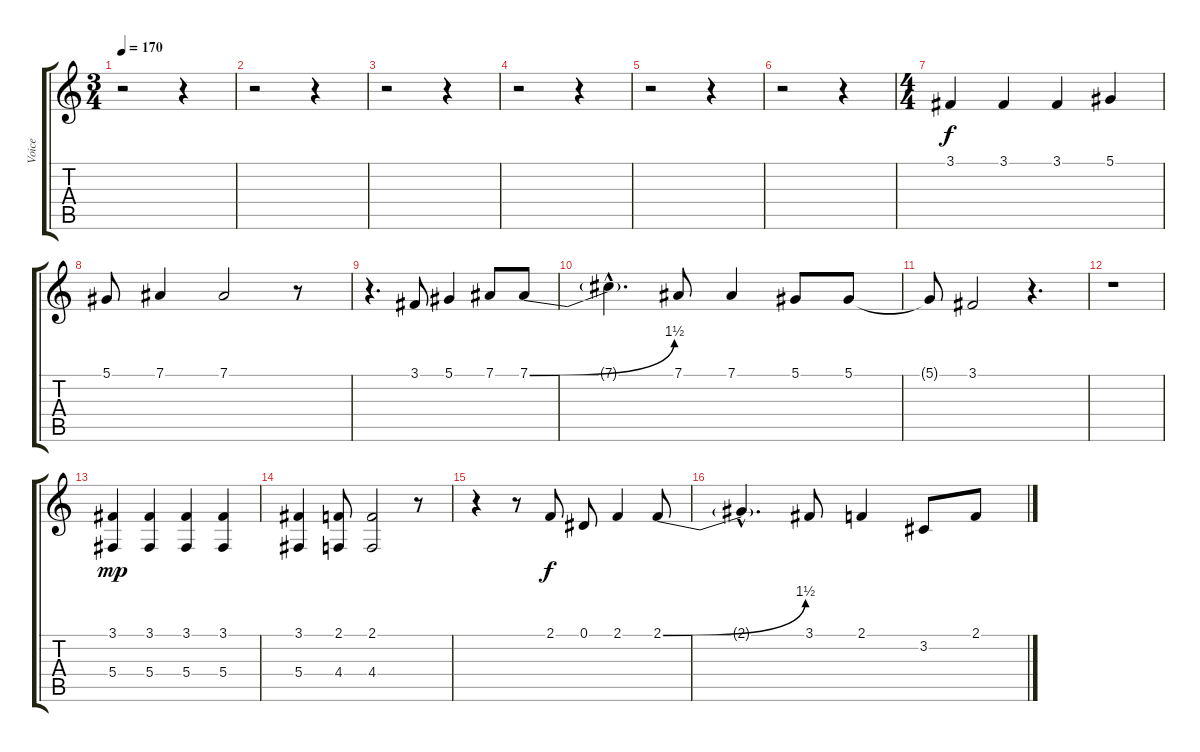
\track ("Voice" "Voice") {instrument lead2sawtooth}
\staff {score tabs}
\tuning (Eb4 Bb3 Gb3 Db3 Ab2 Eb2) {hide}
\ts (3 4)
\tempo 170
\clef g2
\ks c
r.2{dy f} r.4 |
r.2 r.4 |
r.2 r.4 |
r.2 r.4 |
r.2 r.4 |
r.2 r.4 |
\ts (4 4)
\section ("" "")
3.1.4 3.1.4 3.1.4 5.1.4 |
5.1.8 7.1.4 7.1.2 r.8 |
r.4{d} 3.1.8 5.1.4 7.1.8 7.1{be (bend 0 0 60 6)}.8 |
7.1{hac t}.4{d} 7.1.8 7.1.4 5.1.8 5.1.8 |
5.1{t}.8 3.1.2 r.4{d} |
r.1 |
(3.1 5.4).4{dy mp} (3.1 5.4).4 (3.1 5.4).4 (3.1 5.4).4 |
(3.1 5.4).4 (2.1 4.4).8 (2.1 4.4).2 r.8 |
r.4 r.8 2.1.8{dy f} 0.1.8 2.1.4 2.1{be (bend 0 0 60 6)}.8 |
2.1{hac t}.4{d} 3.1.8 2.1.4 3.2.8 2.1.8
